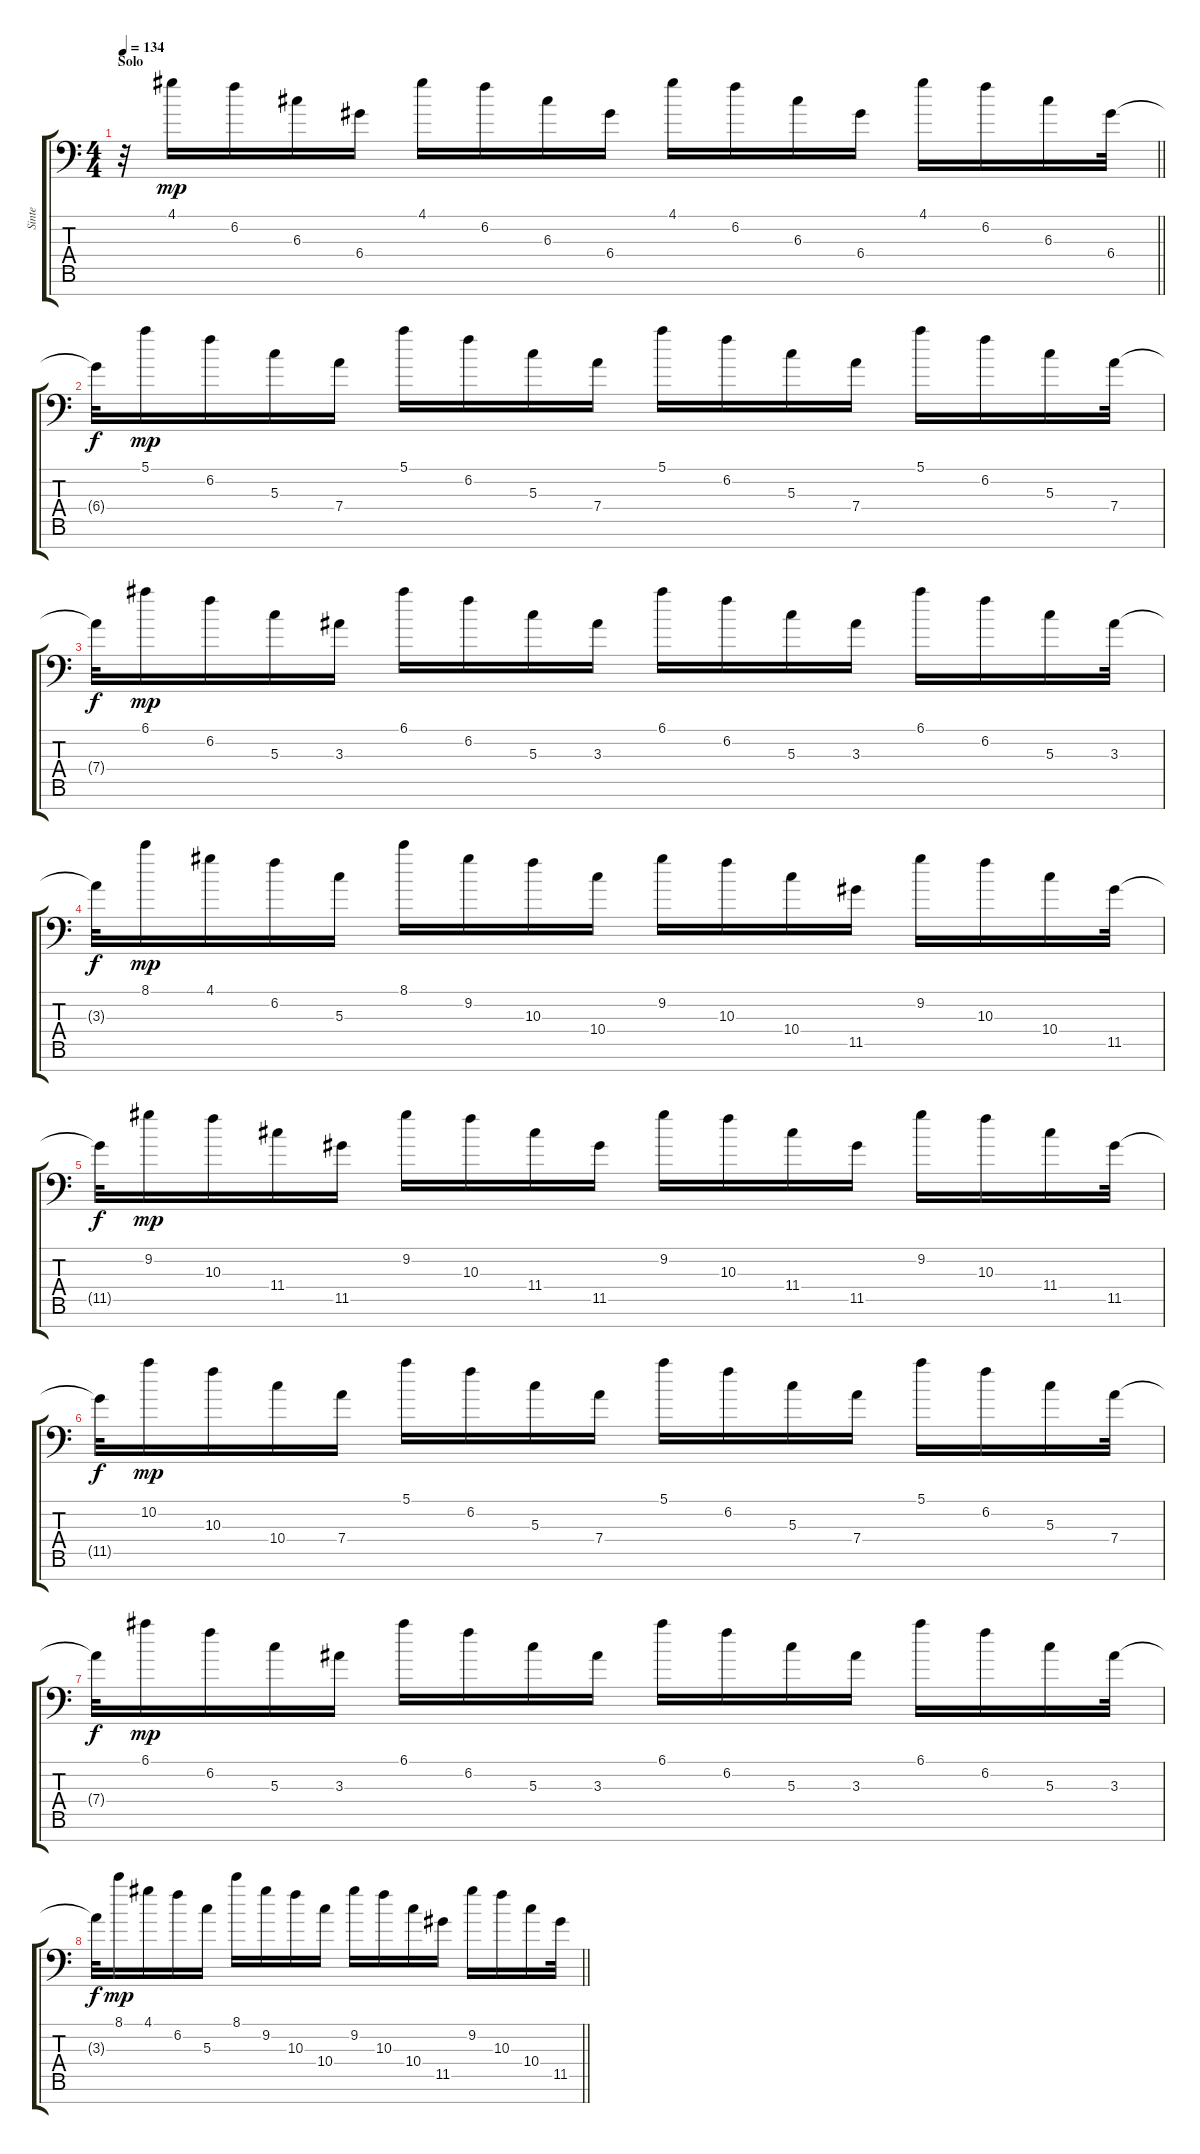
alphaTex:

\track ("Sinte" "Sinte") {instrument synthbass1}
\staff {score tabs}
\tuning (E4 B3 G3 D3 A2 E2 C-1) {hide}
\ts (4 4)
\section ("" "Solo")
\tempo 134
\clef f4
\barLineRight lightlight
\ks c
r.32{dy f volume 13 instrument synthbass1} 4.1.16{dy mp} 6.2.16 6.3.16 6.4.16 4.1.16 6.2.16 6.3.16 6.4.16 4.1.16 6.2.16 6.3.16 6.4.16 4.1.16 6.2.16 6.3.16 6.4.32 |
6.4{t}.32{dy f} 5.1.16{dy mp} 6.2.16 5.3.16 7.4.16 5.1.16 6.2.16 5.3.16 7.4.16 5.1.16 6.2.16 5.3.16 7.4.16 5.1.16 6.2.16 5.3.16 7.4.32 |
7.4{t}.32{dy f} 6.1.16{dy mp} 6.2.16 5.3.16 3.3.16 6.1.16 6.2.16 5.3.16 3.3.16 6.1.16 6.2.16 5.3.16 3.3.16 6.1.16 6.2.16 5.3.16 3.3.32 |
3.3{t}.32{dy f} 8.1.16{dy mp} 4.1.16 6.2.16 5.3.16 8.1.16 9.2.16 10.3.16 10.4.16 9.2.16 10.3.16 10.4.16 11.5.16 9.2.16 10.3.16 10.4.16 11.5.32 |
11.5{t}.32{dy f} 9.2.16{dy mp} 10.3.16 11.4.16 11.5.16 9.2.16 10.3.16 11.4.16 11.5.16 9.2.16 10.3.16 11.4.16 11.5.16 9.2.16 10.3.16 11.4.16 11.5.32 |
11.5{t}.32{dy f} 10.2.16{dy mp} 10.3.16 10.4.16 7.4.16 5.1.16 6.2.16 5.3.16 7.4.16 5.1.16 6.2.16 5.3.16 7.4.16 5.1.16 6.2.16 5.3.16 7.4.32 |
7.4{t}.32{dy f} 6.1.16{dy mp} 6.2.16 5.3.16 3.3.16 6.1.16 6.2.16 5.3.16 3.3.16 6.1.16 6.2.16 5.3.16 3.3.16 6.1.16 6.2.16 5.3.16 3.3.32 |
\barLineRight lightlight
3.3{t}.32{dy f} 8.1.16{dy mp} 4.1.16 6.2.16 5.3.16 8.1.16 9.2.16 10.3.16 10.4.16 9.2.16 10.3.16 10.4.16 11.5.16 9.2.16 10.3.16 10.4.16 11.5.32
